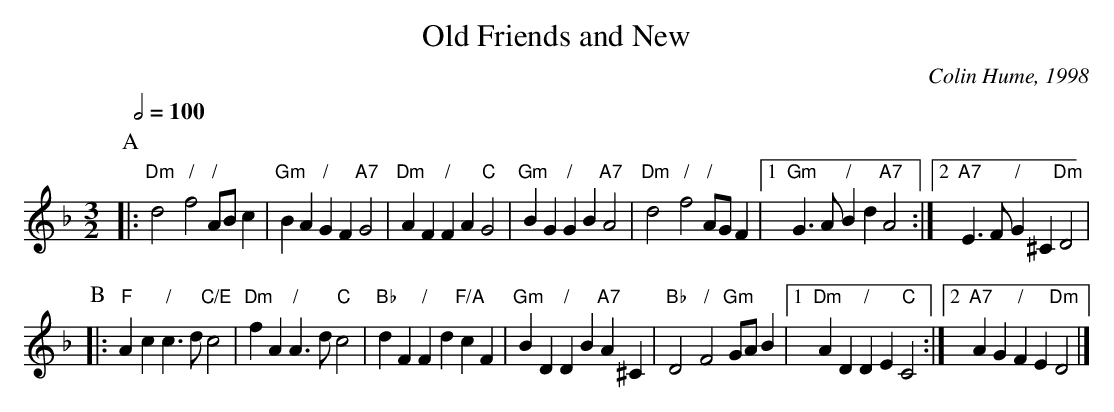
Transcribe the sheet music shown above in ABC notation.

X:1
T:Old Friends and New
C:Colin Hume, 1998
L:1/4
M:3/2
Q:1/2=100
K:Dm
P:A
|: "Dm"d2 "/"f2 "/"A/B/c | "Gm"BA "/"GF "A7"G2 | "Dm"AF "/"FA "C"G2 | "Gm"BG "/"GB "A7"A2 |\
"Dm"d2 "/"f2 "/"A/G/F |1 "Gm"G3/A/ "/"Bd "A7"A2 :|2 "A7"E3/F/ "/"G^C "Dm"D2 |
P:B
|: "F"Ac "/"c3/d/ "C/E"c2 | "Dm"fA "/"A3/d/ "C"c2 | "Bb"dF "/"Fd "F/A"cF | "Gm"BD "/"DB "A7"A^C |\
"Bb"D2 "/"F2 "Gm"G/A/B |1 "Dm"AD "/"DE "C"C2 :|2 "A7"AG "/"FE "Dm"D2 |]
